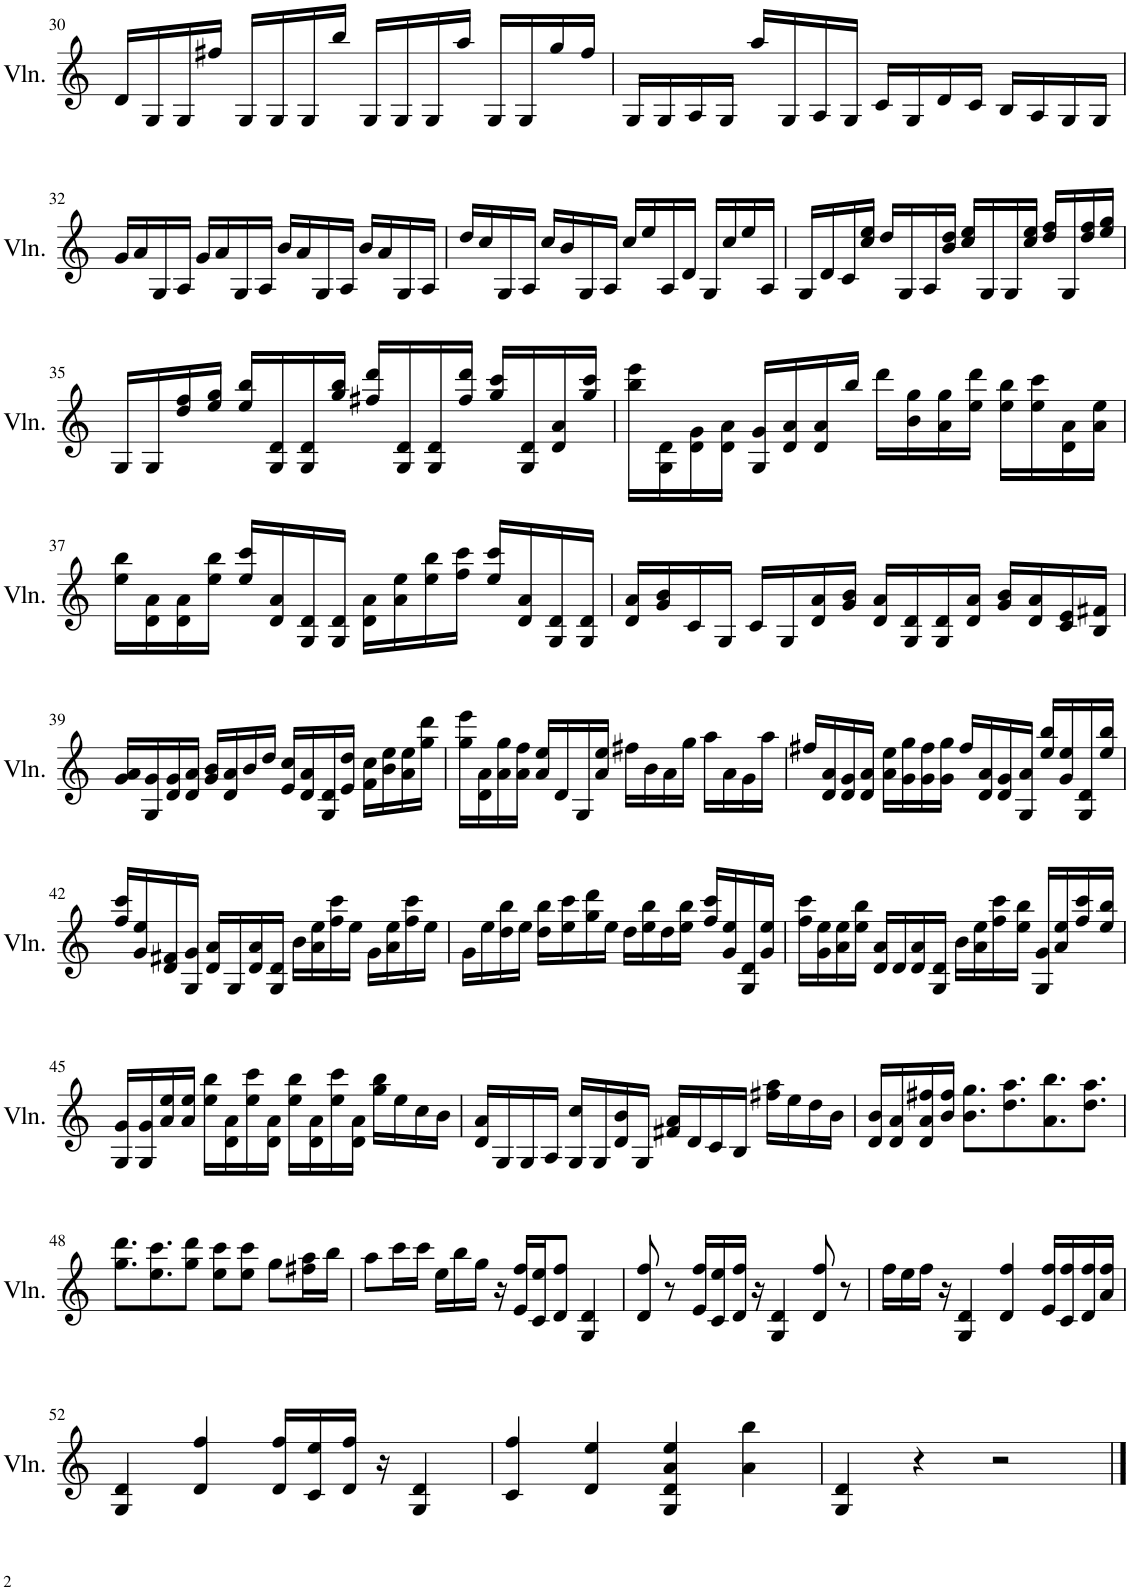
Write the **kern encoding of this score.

**kern
*part1
*staff1
*I"Violin
*I'Vln.
!!LO:PB:g=z
*clefG2
*k[]
*M4/4
=30
16d/LL
16G/
16G/
16ff#X/JJ
16G/LL
16G/
16G/
16bb/JJ
16G/LL
16G/
16G/
16aa/JJ
16G/LL
16G/
16gg/
16ff#/JJ
=31
16G/LL
16G/
16A/
16G/JJ
16aa/LL
16G/
16A/
16G/JJ
16c/LL
16G/
16d/
16c/JJ
16B/LL
16A/
16G/
16G/JJ
!!LO:LB:g=z
=32
16g/LL
16a/
16G/
16A/JJ
16g/LL
16a/
16G/
16A/JJ
16b/LL
16a/
16G/
16A/JJ
16b/LL
16a/
16G/
16A/JJ
=33
16dd/LL
16cc/
16G/
16A/JJ
16cc/LL
16b/
16G/
16A/JJ
16cc/LL
16ee/
16A/
16d/JJ
16G/LL
16cc/
16ee/
16A/JJ
=34
16G/LL
16d/
16c/
16cc/ 16ee/JJ
16dd/LL
16G/
16A/
16b/ 16dd/JJ
16cc/ 16ee/LL
16G/
16G/
16cc/ 16ee/JJ
16dd/ 16ff/LL
16G/
16dd/ 16ff/
16ee/ 16gg/JJ
!!LO:LB:g=z
=35
16G/LL
16G/
16dd/ 16ff/
16ee/ 16gg/JJ
16ee/ 16bb/LL
16G/ 16d/
16G/ 16d/
16gg/ 16bb/JJ
16ff#X/ 16ddd/LL
16G/ 16d/
16G/ 16d/
16ff#/ 16ddd/JJ
16gg/ 16ccc/LL
16G/ 16d/
16d/ 16a/
16gg/ 16ccc/JJ
=36
16bb\ 16eee\LL
16G\ 16d\
16d\ 16g\
16d\ 16a\JJ
16G/ 16g/LL
16d/ 16a/
16d/ 16a/
16bb/JJ
16ddd\LL
16b\ 16gg\
16a\ 16gg\
16ee\ 16ddd\JJ
16ee\ 16bb\LL
16ee\ 16ccc\
16d\ 16a\
16a\ 16ee\JJ
!!LO:LB:g=z
=37
16ee\ 16bb\LL
16d\ 16a\
16d\ 16a\
16ee\ 16bb\JJ
16ee/ 16ccc/LL
16d/ 16a/
16G/ 16d/
16G/ 16d/JJ
16d\ 16a\LL
16a\ 16ee\
16ee\ 16bb\
16ff\ 16ccc\JJ
16ee/ 16ccc/LL
16d/ 16a/
16G/ 16d/
16G/ 16d/JJ
=38
16d/ 16a/LL
16g/ 16b/
16c/
16G/JJ
16c/LL
16G/
16d/ 16a/
16g/ 16b/JJ
16d/ 16a/LL
16G/ 16d/
16G/ 16d/
16d/ 16a/JJ
16g/ 16b/LL
16d/ 16a/
16c/ 16e/
16B/ 16f#X/JJ
!!LO:LB:g=z
=39
16g/ 16a/LL
16G/ 16g/
16d/ 16g/
16d/ 16a/JJ
16g/ 16b/LL
16d/ 16a/
16b/
16dd/JJ
16e/ 16cc/LL
16d/ 16a/
16G/ 16d/
16e/ 16dd/JJ
16f\ 16cc\LL
16b\ 16ee\
16a\ 16ee\
16gg\ 16ddd\JJ
=40
16gg\ 16eee\LL
16d\ 16a\
16a\ 16gg\
16a\ 16ff\JJ
16a/ 16ee/LL
16d/
16G/
16a/ 16ee/JJ
16ff#X\LL
16b\
16a\
16gg\JJ
16aa\LL
16a\
16g\
16aa\JJ
=41
16ff#X/LL
16d/ 16a/
16d/ 16g/
16d/ 16a/JJ
16a\ 16ee\LL
16g\ 16gg\
16g\ 16ff#\
16g\ 16gg\JJ
16ff#/LL
16d/ 16a/
16d/ 16g/
16G/ 16a/JJ
16ee/ 16bb/LL
16g/ 16ee/
16G/ 16d/
16ee/ 16bb/JJ
!!LO:LB:g=z
=42
16ff/ 16ccc/LL
16g/ 16ee/
16d/ 16f#X/
16G/ 16g/JJ
16d/ 16a/LL
16G/
16d/ 16a/
16G/ 16d/JJ
16b\LL
16a\ 16ee\
16ff\ 16ccc\
16ee\JJ
16g\LL
16a\ 16ee\
16ff\ 16ccc\
16ee\JJ
=43
16g\LL
16ee\
16dd\ 16bb\
16ee\JJ
16dd\ 16bb\LL
16ee\ 16ccc\
16gg\ 16ddd\
16ee\JJ
16dd\LL
16ee\ 16bb\
16dd\
16ee\ 16bb\JJ
16ff/ 16ccc/LL
16g/ 16ee/
16G/ 16d/
16g/ 16ee/JJ
=44
16ff\ 16ccc\LL
16g\ 16ee\
16a\ 16ee\
16ee\ 16bb\JJ
16d/ 16a/LL
16d/
16d/ 16a/
16G/ 16d/JJ
16b\LL
16a\ 16ee\
16ff\ 16ccc\
16ee\ 16bb\JJ
16G/ 16g/LL
16a/ 16ee/
16ff/ 16ccc/
16ee/ 16bb/JJ
!!LO:LB:g=z
=45
16G/ 16g/LL
16G/ 16g/
16a/ 16ee/
16a/ 16ee/JJ
16ee\ 16bb\LL
16d\ 16a\
16ee\ 16ccc\
16d\ 16a\JJ
16ee\ 16bb\LL
16d\ 16a\
16ee\ 16ccc\
16d\ 16a\JJ
16gg\ 16bb\LL
16ee\
16cc\
16b\JJ
=46
16d/ 16a/LL
16G/
16G/
16A/JJ
16G/ 16cc/LL
16G/
16d/ 16b/
16G/JJ
16f#X/ 16a/LL
16d/
16c/
16B/JJ
16ff#X\ 16aa\LL
16ee\
16dd\
16b\JJ
=47
16d/ 16b/LL
16d/ 16a/
16d/ 16a/ 16ff#X/
16b/ 16ff#/JJ
8.b\ 8.gg\L
8.dd\ 8.aa\
8.a\ 8.bb\
8.dd\ 8.aa\J
!!LO:LB:g=z
=48
8.gg\ 8.ddd\L
8.ee\ 8.ccc\
8gg\ 8ddd\J
8ee\ 8ccc\L
8ee\ 8ccc\J
8gg\L
16ff#X\ 16aa\L
16bb\JJ
=49
8aa\L
16ccc\L
16ccc\JJ
16ee\LL
16bb\
16gg\JJ
16r
16e/ 16ff/LL
16c/ 16ee/J
8d/ 8ff/J
4G/ 4d/
=50
8d/ 8ff/
8r
16e/ 16ff/LL
16c/ 16ee/
16d/ 16ff/JJ
16r
4G/ 4d/
8d/ 8ff/
8r
=51
16ff\LL
16ee\
16ff\JJ
16r
4G/ 4d/
4d/ 4ff/
16e/ 16ff/LL
16c/ 16ff/
16d/ 16ff/
16a/ 16ff/JJ
!!LO:LB:g=z
=52
4G/ 4d/
4d/ 4ff/
16d/ 16ff/LL
16c/ 16ee/
16d/ 16ff/JJ
16r
4G/ 4d/
=53
4c/ 4ff/
4d/ 4ee/
4G/ 4d/ 4a/ 4ee/
4a\ 4bb\
=54
4G/ 4d/
4r
2r
==
*-
